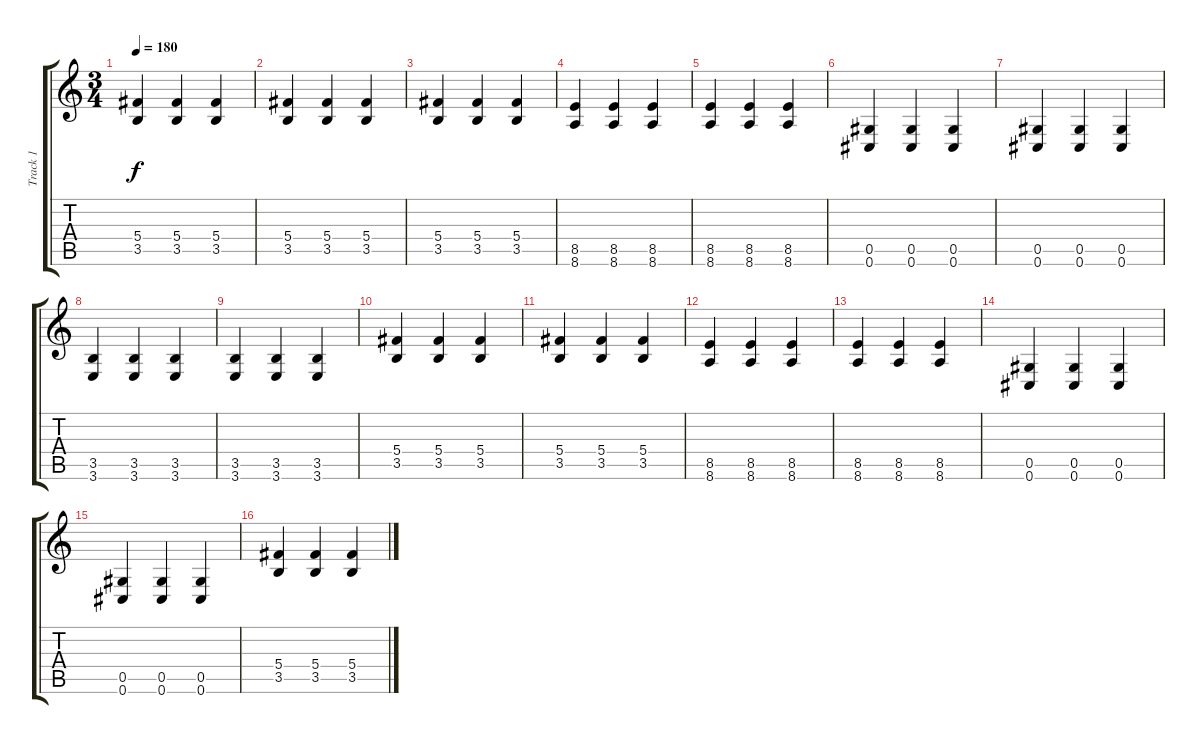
\track ("Track 1" "Track 1") {instrument distortionguitar}
\staff {score tabs}
\tuning (Eb4 Bb3 Gb3 Db3 Ab2 Db2) {hide}
\ts (3 4)
\tempo 180
\clef g2
\ks c
(5.4 3.5).4{dy f} (5.4 3.5).4 (5.4 3.5).4 |
(5.4 3.5).4 (5.4 3.5).4 (5.4 3.5).4 |
(5.4 3.5).4 (5.4 3.5).4 (5.4 3.5).4 |
(8.5 8.6).4 (8.5 8.6).4 (8.5 8.6).4 |
(8.5 8.6).4 (8.5 8.6).4 (8.5 8.6).4 |
(0.5 0.6).4 (0.5 0.6).4 (0.5 0.6).4 |
(0.5 0.6).4 (0.5 0.6).4 (0.5 0.6).4 |
(3.5 3.6).4 (3.5 3.6).4 (3.5 3.6).4 |
(3.5 3.6).4 (3.5 3.6).4 (3.5 3.6).4 |
(5.4 3.5).4 (5.4 3.5).4 (5.4 3.5).4 |
(5.4 3.5).4 (5.4 3.5).4 (5.4 3.5).4 |
(8.5 8.6).4 (8.5 8.6).4 (8.5 8.6).4 |
(8.5 8.6).4 (8.5 8.6).4 (8.5 8.6).4 |
(0.5 0.6).4 (0.5 0.6).4 (0.5 0.6).4 |
(0.5 0.6).4 (0.5 0.6).4 (0.5 0.6).4 |
(5.4 3.5).4 (5.4 3.5).4 (5.4 3.5).4
